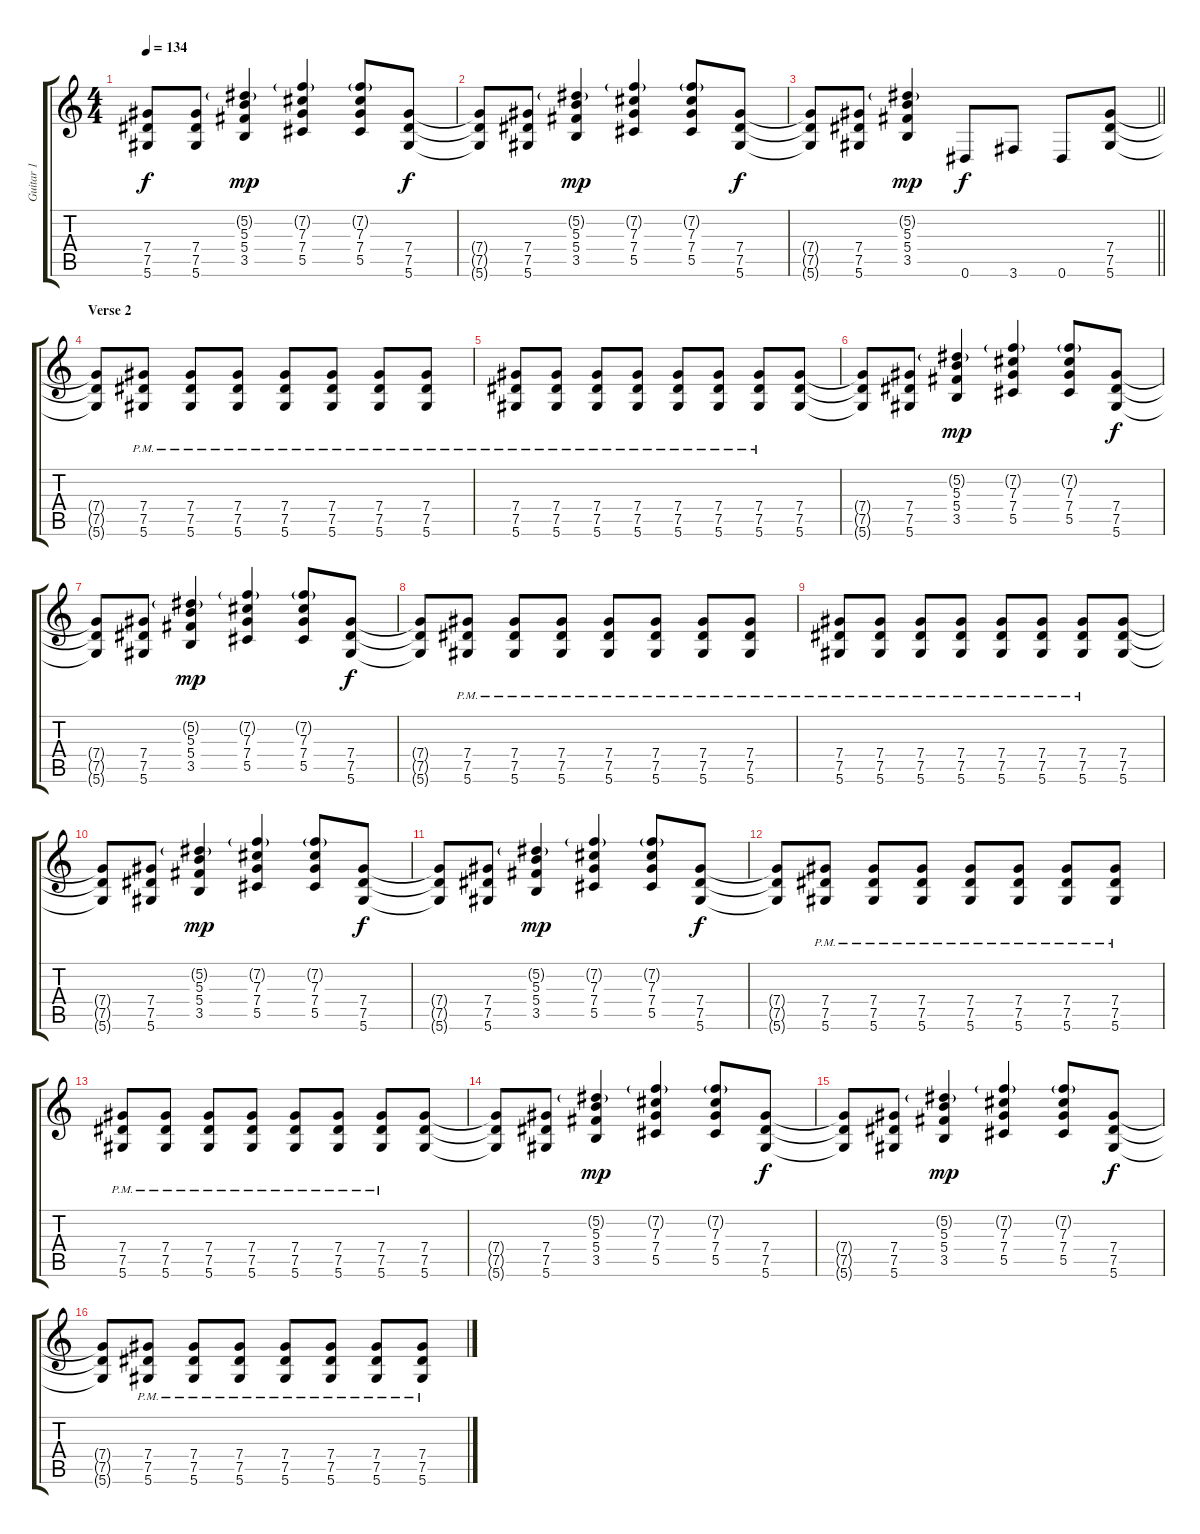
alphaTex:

\track ("Guitar 1" "Guitar 1") {instrument overdrivenguitar}
\staff {score tabs}
\tuning (Eb4 Bb3 Gb3 Db3 Ab2 Eb2) {hide}
\ts (4 4)
\tempo 134
\clef g2
\ks c
(7.4{t} 7.5{t} 5.6{t}).8{dy f} (7.4 7.5 5.6).8 (5.2{g} 5.3 5.4 3.5).4{dy mp} (7.2{g} 7.3 7.4 5.5).4 (7.2{g} 7.3 7.4 5.5).8 (7.4 7.5 5.6).8{dy f} |
(7.4{t} 7.5{t} 5.6{t}).8 (7.4 7.5 5.6).8 (5.2{g} 5.3 5.4 3.5).4{dy mp} (7.2{g} 7.3 7.4 5.5).4 (7.2{g} 7.3 7.4 5.5).8 (7.4 7.5 5.6).8{dy f} |
\barLineRight lightlight
(7.4{t} 7.5{t} 5.6{t}).8 (7.4 7.5 5.6).8 (5.2{g} 5.3 5.4 3.5).4{dy mp} 0.6.8{dy f} 3.6.8 0.6.8 (7.4 7.5 5.6).8 |
\section ("" "Verse 2")
(7.4{t} 7.5{t} 5.6{t}).8 (7.4{pm} 7.5{pm} 5.6{pm}).8 (7.4{pm} 7.5{pm} 5.6{pm}).8 (7.4{pm} 7.5{pm} 5.6{pm}).8 (7.4{pm} 7.5{pm} 5.6{pm}).8 (7.4{pm} 7.5{pm} 5.6{pm}).8 (7.4{pm} 7.5{pm} 5.6{pm}).8 (7.4{pm} 7.5{pm} 5.6{pm}).8 |
(7.4{pm} 7.5{pm} 5.6{pm}).8 (7.4{pm} 7.5{pm} 5.6{pm}).8 (7.4{pm} 7.5{pm} 5.6{pm}).8 (7.4{pm} 7.5{pm} 5.6{pm}).8 (7.4{pm} 7.5{pm} 5.6{pm}).8 (7.4{pm} 7.5{pm} 5.6{pm}).8 (7.4{pm} 7.5{pm} 5.6{pm}).8 (7.4 7.5 5.6).8 |
(7.4{t} 7.5{t} 5.6{t}).8 (7.4 7.5 5.6).8 (5.2{g} 5.3 5.4 3.5).4{dy mp} (7.2{g} 7.3 7.4 5.5).4 (7.2{g} 7.3 7.4 5.5).8 (7.4 7.5 5.6).8{dy f} |
(7.4{t} 7.5{t} 5.6{t}).8 (7.4 7.5 5.6).8 (5.2{g} 5.3 5.4 3.5).4{dy mp} (7.2{g} 7.3 7.4 5.5).4 (7.2{g} 7.3 7.4 5.5).8 (7.4 7.5 5.6).8{dy f} |
(7.4{t} 7.5{t} 5.6{t}).8 (7.4{pm} 7.5{pm} 5.6{pm}).8 (7.4{pm} 7.5{pm} 5.6{pm}).8 (7.4{pm} 7.5{pm} 5.6{pm}).8 (7.4{pm} 7.5{pm} 5.6{pm}).8 (7.4{pm} 7.5{pm} 5.6{pm}).8 (7.4{pm} 7.5{pm} 5.6{pm}).8 (7.4{pm} 7.5{pm} 5.6{pm}).8 |
(7.4{pm} 7.5{pm} 5.6{pm}).8 (7.4{pm} 7.5{pm} 5.6{pm}).8 (7.4{pm} 7.5{pm} 5.6{pm}).8 (7.4{pm} 7.5{pm} 5.6{pm}).8 (7.4{pm} 7.5{pm} 5.6{pm}).8 (7.4{pm} 7.5{pm} 5.6{pm}).8 (7.4{pm} 7.5{pm} 5.6{pm}).8 (7.4 7.5 5.6).8 |
(7.4{t} 7.5{t} 5.6{t}).8 (7.4 7.5 5.6).8 (5.2{g} 5.3 5.4 3.5).4{dy mp} (7.2{g} 7.3 7.4 5.5).4 (7.2{g} 7.3 7.4 5.5).8 (7.4 7.5 5.6).8{dy f} |
(7.4{t} 7.5{t} 5.6{t}).8 (7.4 7.5 5.6).8 (5.2{g} 5.3 5.4 3.5).4{dy mp} (7.2{g} 7.3 7.4 5.5).4 (7.2{g} 7.3 7.4 5.5).8 (7.4 7.5 5.6).8{dy f} |
(7.4{t} 7.5{t} 5.6{t}).8 (7.4{pm} 7.5{pm} 5.6{pm}).8 (7.4{pm} 7.5{pm} 5.6{pm}).8 (7.4{pm} 7.5{pm} 5.6{pm}).8 (7.4{pm} 7.5{pm} 5.6{pm}).8 (7.4{pm} 7.5{pm} 5.6{pm}).8 (7.4{pm} 7.5{pm} 5.6{pm}).8 (7.4{pm} 7.5{pm} 5.6{pm}).8 |
(7.4{pm} 7.5{pm} 5.6{pm}).8 (7.4{pm} 7.5{pm} 5.6{pm}).8 (7.4{pm} 7.5{pm} 5.6{pm}).8 (7.4{pm} 7.5{pm} 5.6{pm}).8 (7.4{pm} 7.5{pm} 5.6{pm}).8 (7.4{pm} 7.5{pm} 5.6{pm}).8 (7.4{pm} 7.5{pm} 5.6{pm}).8 (7.4 7.5 5.6).8 |
(7.4{t} 7.5{t} 5.6{t}).8 (7.4 7.5 5.6).8 (5.2{g} 5.3 5.4 3.5).4{dy mp} (7.2{g} 7.3 7.4 5.5).4 (7.2{g} 7.3 7.4 5.5).8 (7.4 7.5 5.6).8{dy f} |
(7.4{t} 7.5{t} 5.6{t}).8 (7.4 7.5 5.6).8 (5.2{g} 5.3 5.4 3.5).4{dy mp} (7.2{g} 7.3 7.4 5.5).4 (7.2{g} 7.3 7.4 5.5).8 (7.4 7.5 5.6).8{dy f} |
(7.4{t} 7.5{t} 5.6{t}).8 (7.4{pm} 7.5{pm} 5.6{pm}).8 (7.4{pm} 7.5{pm} 5.6{pm}).8 (7.4{pm} 7.5{pm} 5.6{pm}).8 (7.4{pm} 7.5{pm} 5.6{pm}).8 (7.4{pm} 7.5{pm} 5.6{pm}).8 (7.4{pm} 7.5{pm} 5.6{pm}).8 (7.4{pm} 7.5{pm} 5.6{pm}).8
